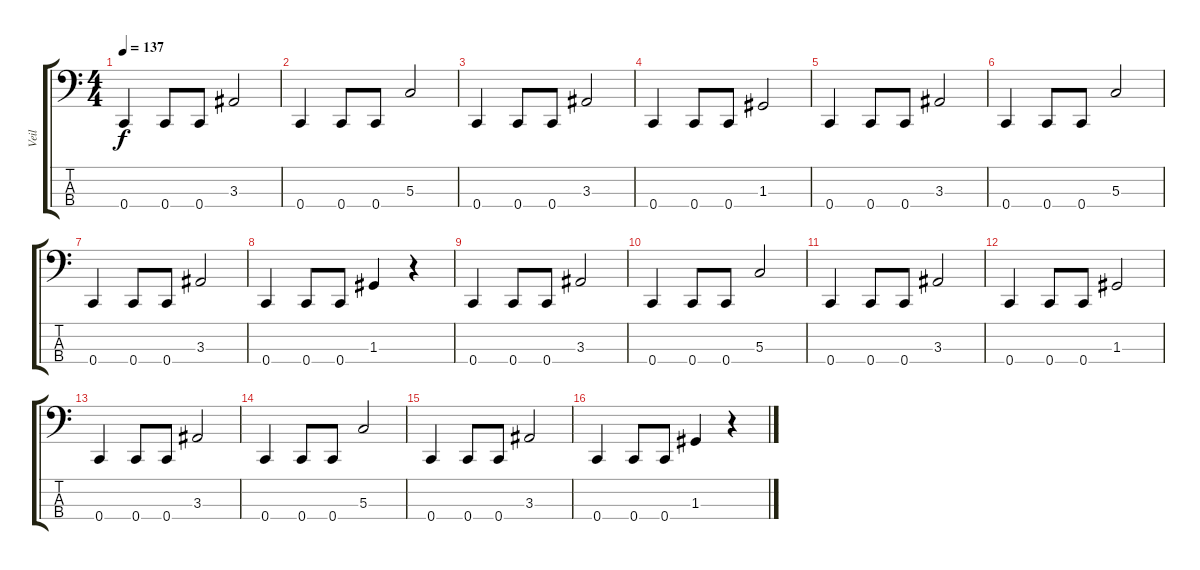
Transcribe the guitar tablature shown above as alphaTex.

\track ("Veil" "Veil") {instrument electricbasspick}
\staff {score tabs}
\tuning (F2 C2 G1 C1) {hide}
\ts (4 4)
\tempo 137
\clef f4
\ks c
0.4.4{dy f} 0.4.8 0.4.8 3.3.2 |
0.4.4 0.4.8 0.4.8 5.3.2 |
0.4.4 0.4.8 0.4.8 3.3.2 |
0.4.4 0.4.8 0.4.8 1.3.2 |
0.4.4 0.4.8 0.4.8 3.3.2 |
0.4.4 0.4.8 0.4.8 5.3.2 |
0.4.4 0.4.8 0.4.8 3.3.2 |
0.4.4 0.4.8 0.4.8 1.3.4 r.4 |
0.4.4 0.4.8 0.4.8 3.3.2 |
0.4.4 0.4.8 0.4.8 5.3.2 |
0.4.4 0.4.8 0.4.8 3.3.2 |
0.4.4 0.4.8 0.4.8 1.3.2 |
0.4.4 0.4.8 0.4.8 3.3.2 |
0.4.4 0.4.8 0.4.8 5.3.2 |
0.4.4 0.4.8 0.4.8 3.3.2 |
0.4.4 0.4.8 0.4.8 1.3.4 r.4
